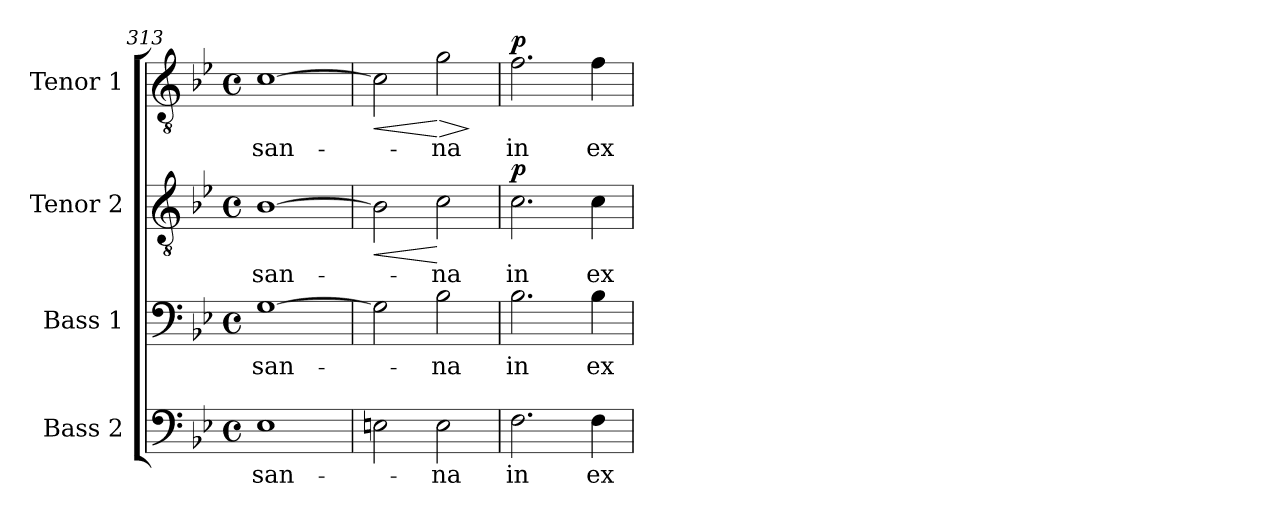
**kern	**text	**kern	**text	**kern	**text	**dynam	**kern	**text	**dynam
*part4	*part4	*part3	*part3	*part2	*part2	*part2	*part1	*part1	*part1
*staff4	*staff4	*staff3	*staff3	*staff2	*staff2	*staff2	*staff1	*staff1	*staff1
*I"Bass 2	*	*I"Bass 1	*	*I"Tenor 2	*	*	*I"Tenor 1	*	*
*I'B. 2	*	*I'B. 1	*	*I'T. 2	*	*	*I'T. 1	*	*
!!LO:PB:g=z
*clefF4	*	*clefF4	*	*clefGv2	*	*	*clefGv2	*	*
*k[b-e-]	*	*k[b-e-]	*	*k[b-e-]	*	*	*k[b-e-]	*	*
*B-:	*	*B-:	*	*B-:	*	*	*B-:	*	*
*M4/4	*	*M4/4	*	*M4/4	*	*	*M4/4	*	*
*met(c)	*	*met(c)	*	*met(c)	*	*	*met(c)	*	*
=313	=313	=313	=313	=313	=313	=313	=313	=313	=313
!	!LO:LY:b	!	!LO:LY:b	!	!LO:LY:b	!	!	!LO:LY:b	!
1E-	-san-	[1G	-san-	[1B-	-san-	.	[1c	-san-	.
=314	=314	=314	=314	=314	=314	=314	=314	=314	=314
!	!	!	!	!	!	!LO:HP:b	!	!	!LO:HP:b
2En\	.	2G\]	.	2B-\]	.	<	2c\]	.	<
!	!LO:LY:b	!	!LO:LY:b	!	!LO:LY:b	!	!	!LO:LY:b	!LO:HP:n=1:b
2E\	-na	2B-\	-na	2c\	-na	[	2g\	-na	[ >
.	.	.	.	.	.	.	.	.	]
=315	=315	=315	=315	=315	=315	=315	=315	=315	=315
!	!LO:LY:b	!	!LO:LY:b	!	!LO:LY:b	!LO:DY:a	!	!LO:LY:b	!LO:DY:a
2.F\	in	2.B-\	in	2.c\	in	p	2.f\	in	p
!	!LO:LY:b	!	!LO:LY:b	!	!LO:LY:b	!	!	!LO:LY:b	!
4F\	ex-	4B-\	ex-	4c\	ex-	.	4f\	ex-	.
=	=	=	=	=	=	=	=	=	=
*-	*-	*-	*-	*-	*-	*-	*-	*-	*-
